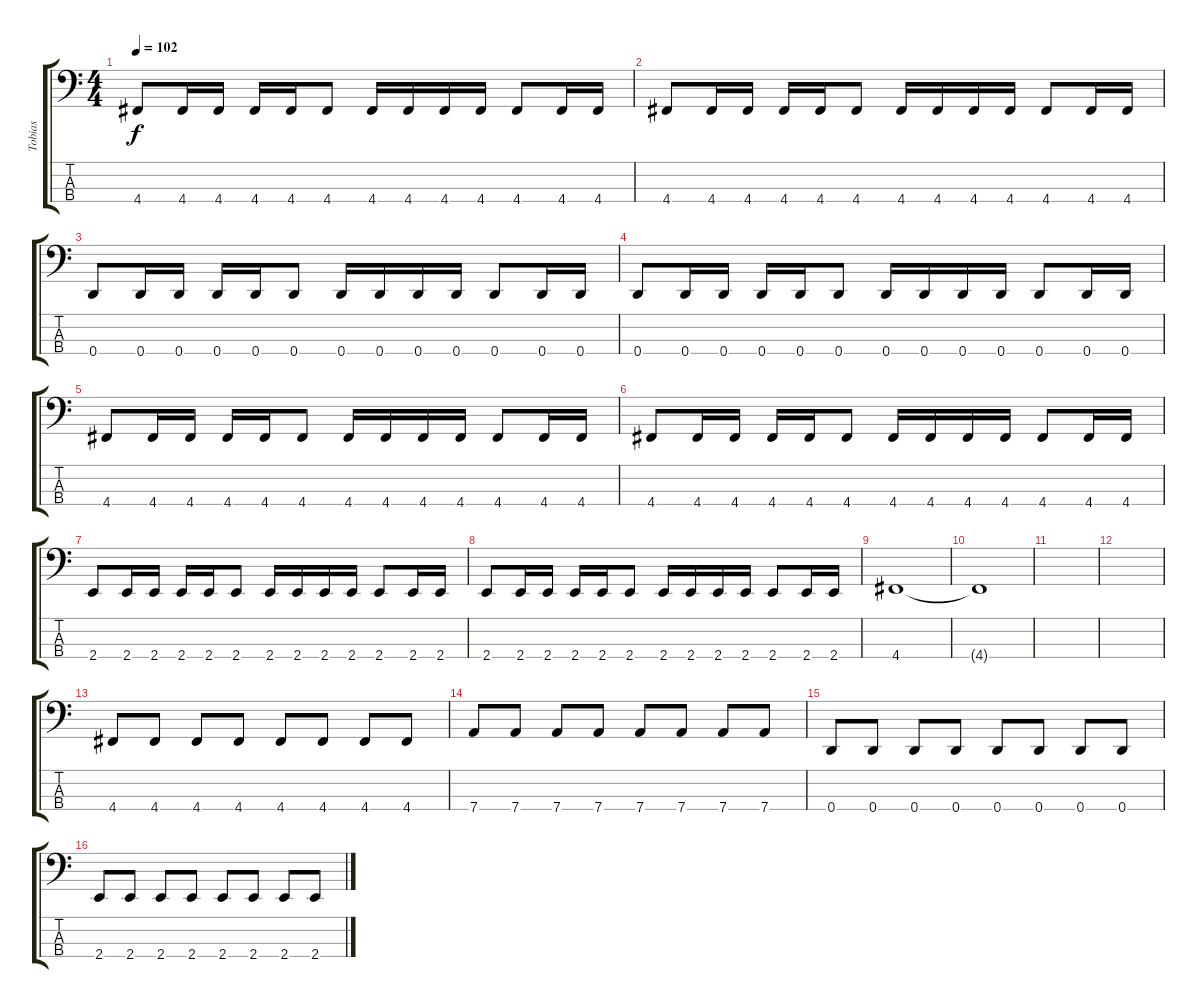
\track ("Tobias" "Tobias") {instrument electricbasspick}
\staff {score tabs}
\tuning (G2 D2 A1 D1) {hide}
\ts (4 4)
\tempo 102
\clef f4
\ks c
4.4.8{dy f} 4.4.16 4.4.16 4.4.16 4.4.16 4.4.8 4.4.16 4.4.16 4.4.16 4.4.16 4.4.8 4.4.16 4.4.16 |
4.4.8 4.4.16 4.4.16 4.4.16 4.4.16 4.4.8 4.4.16 4.4.16 4.4.16 4.4.16 4.4.8 4.4.16 4.4.16 |
0.4.8 0.4.16 0.4.16 0.4.16 0.4.16 0.4.8 0.4.16 0.4.16 0.4.16 0.4.16 0.4.8 0.4.16 0.4.16 |
0.4.8 0.4.16 0.4.16 0.4.16 0.4.16 0.4.8 0.4.16 0.4.16 0.4.16 0.4.16 0.4.8 0.4.16 0.4.16 |
4.4.8 4.4.16 4.4.16 4.4.16 4.4.16 4.4.8 4.4.16 4.4.16 4.4.16 4.4.16 4.4.8 4.4.16 4.4.16 |
4.4.8 4.4.16 4.4.16 4.4.16 4.4.16 4.4.8 4.4.16 4.4.16 4.4.16 4.4.16 4.4.8 4.4.16 4.4.16 |
2.4.8 2.4.16 2.4.16 2.4.16 2.4.16 2.4.8 2.4.16 2.4.16 2.4.16 2.4.16 2.4.8 2.4.16 2.4.16 |
2.4.8 2.4.16 2.4.16 2.4.16 2.4.16 2.4.8 2.4.16 2.4.16 2.4.16 2.4.16 2.4.8 2.4.16 2.4.16 |
4.4.1 |
4.4{t}.1 |
|
|
4.4.8 4.4.8 4.4.8 4.4.8 4.4.8 4.4.8 4.4.8 4.4.8 |
7.4.8 7.4.8 7.4.8 7.4.8 7.4.8 7.4.8 7.4.8 7.4.8 |
0.4.8 0.4.8 0.4.8 0.4.8 0.4.8 0.4.8 0.4.8 0.4.8 |
2.4.8 2.4.8 2.4.8 2.4.8 2.4.8 2.4.8 2.4.8 2.4.8
